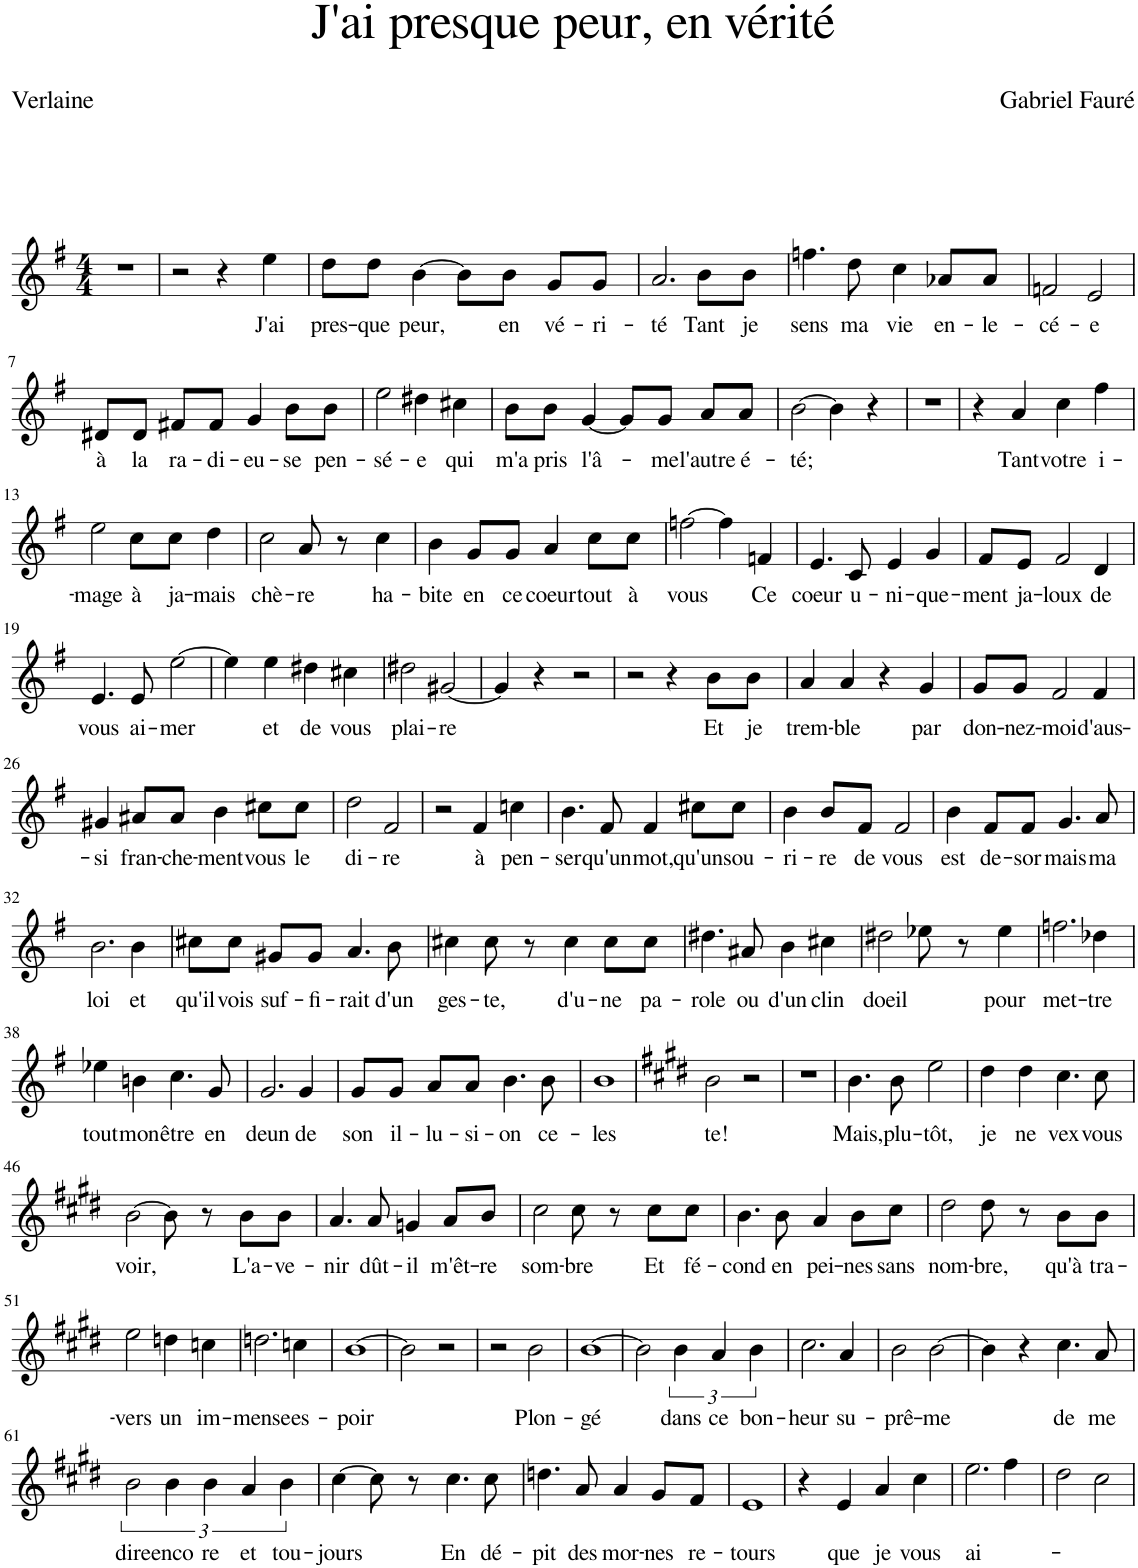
**kern	**text
*part1	*part1
*staff1	*staff1
*I"Piano	*
*I'Pno	*
*clefG2	*
*k[f#]	*
*M4/4	*
=1	=1
1r	.
=2	=2
2r	.
4r	.
!	!LO:LY:b
4ee\	J'ai
=3	=3
!	!LO:LY:b
8dd\L	pres-
!	!LO:LY:b
8dd\J	-que
!	!LO:LY:b
[4b\	peur,
8b\L]	.
!	!LO:LY:b
8b\J	en
!	!LO:LY:b
8g/L	vé-
!	!LO:LY:b
8g/J	-ri-
=4	=4
!	!LO:LY:b
2.a/	-té
!	!LO:LY:b
8b\L	Tant
!	!LO:LY:b
8b\J	je
=5	=5
!	!LO:LY:b
4.ffn\	sens
!	!LO:LY:b
8dd\	ma
!	!LO:LY:b
4cc\	vie
!	!LO:LY:b
8a-X/L	en-
!	!LO:LY:b
8a-/J	-le-
=6	=6
!	!LO:LY:b
2fn/	-cé-
!	!LO:LY:b
2e/	-e
!!LO:LB:g=z
=7	=7
!	!LO:LY:b
8d#X/L	à
!	!LO:LY:b
8d#/J	la
!	!LO:LY:b
8f#X/L	ra-
!	!LO:LY:b
8f#/J	-di-
!	!LO:LY:b
4g/	-eu-
!	!LO:LY:b
8b\L	-se
!	!LO:LY:b
8b\J	pen-
=8	=8
!	!LO:LY:b
2ee\	-sé-
!	!LO:LY:b
4dd#X\	-e
!	!LO:LY:b
4cc#X\	qui
=9	=9
!	!LO:LY:b
8b\L	m'a
!	!LO:LY:b
8b\J	pris
!	!LO:LY:b
[4g/	l'â-
8g/L]	.
!	!LO:LY:b
8g/J	-me
!	!LO:LY:b
8a/L	l'autre
!	!LO:LY:b
8a/J	é-
=10	=10
!	!LO:LY:b
[2b\	-té;
4b\]	.
4r	.
=11	=11
1r	.
=12	=12
4r	.
!	!LO:LY:b
4a/	Tant
!	!LO:LY:b
4cc\	votre
!	!LO:LY:b
4ff#\	i-
!!LO:LB:g=z
=13	=13
!	!LO:LY:b
2ee\	-mage
!	!LO:LY:b
8cc\L	à
!	!LO:LY:b
8cc\J	ja-
!	!LO:LY:b
4dd\	-mais
=14	=14
!	!LO:LY:b
2cc\	chè-
!	!LO:LY:b
8a/	-re
8r	.
!	!LO:LY:b
4cc\	ha-
=15	=15
!	!LO:LY:b
4b\	-bite
!	!LO:LY:b
8g/L	en
!	!LO:LY:b
8g/J	ce
!	!LO:LY:b
4a/	coeur
!	!LO:LY:b
8cc\L	tout
!	!LO:LY:b
8cc\J	à
=16	=16
!	!LO:LY:b
[2ffn\	vous
4ff\]	.
!	!LO:LY:b
4fn/	Ce
=17	=17
!	!LO:LY:b
4.e/	coeur
!	!LO:LY:b
8c/	u-
!	!LO:LY:b
4e/	-ni-
!	!LO:LY:b
4g/	-que-
=18	=18
!	!LO:LY:b
8f#/L	-ment
!	!LO:LY:b
8e/J	ja-
!	!LO:LY:b
2f#/	-loux
!	!LO:LY:b
4d/	de
!!LO:LB:g=z
=19	=19
!	!LO:LY:b
4.e/	vous
!	!LO:LY:b
8e/	ai-
!	!LO:LY:b
[2ee\	-mer
=20	=20
4ee\]	.
!	!LO:LY:b
4ee\	et
!	!LO:LY:b
4dd#X\	de
!	!LO:LY:b
4cc#X\	vous
=21	=21
!	!LO:LY:b
2dd#X\	plai-
!	!LO:LY:b
[2g#X/	-re
=22	=22
4g#/]	.
4r	.
2r	.
=23	=23
2r	.
4r	.
!	!LO:LY:b
8b\L	Et
!	!LO:LY:b
8b\J	je
=24	=24
!	!LO:LY:b
4a/	trem-
!	!LO:LY:b
4a/	-ble
4r	.
!	!LO:LY:b
4g/	par
=25	=25
!	!LO:LY:b
8g/L	don-
!	!LO:LY:b
8g/J	-nez-
!	!LO:LY:b
2f#/	-moi
!	!LO:LY:b
4f#/	d'aus-
!!LO:LB:g=z
=26	=26
!	!LO:LY:b
4g#X/	-si
!	!LO:LY:b
8a#X/L	fran-
!	!LO:LY:b
8a#/J	-che-
!	!LO:LY:b
4b\	-ment
!	!LO:LY:b
8cc#X\L	vous
!	!LO:LY:b
8cc#\J	le
=27	=27
!	!LO:LY:b
2dd\	di-
!	!LO:LY:b
2f#/	-re
=28	=28
2r	.
!	!LO:LY:b
4f#/	à
!	!LO:LY:b
4ccn\	pen-
=29	=29
!	!LO:LY:b
4.b\	-ser
!	!LO:LY:b
8f#/	qu'un
!	!LO:LY:b
4f#/	mot,
!	!LO:LY:b
8cc#X\L	qu'un
!	!LO:LY:b
8cc#\J	sou-
=30	=30
!	!LO:LY:b
4b\	-ri-
!	!LO:LY:b
8b/L	-re
!	!LO:LY:b
8f#/J	de
!	!LO:LY:b
2f#/	vous
=31	=31
!	!LO:LY:b
4b\	est
!	!LO:LY:b
8f#/L	de-
!	!LO:LY:b
8f#/J	-sor
!	!LO:LY:b
4.g/	mais
!	!LO:LY:b
8a/	ma
!!LO:LB:g=z
=32	=32
!	!LO:LY:b
2.b\	loi
!	!LO:LY:b
4b\	et
=33	=33
!	!LO:LY:b
8cc#X\L	qu'il
!	!LO:LY:b
8cc#\J	vois
!	!LO:LY:b
8g#X/L	suf-
!	!LO:LY:b
8g#/J	-fi-
!	!LO:LY:b
4.a/	-rait
!	!LO:LY:b
8b\	d'un
=34	=34
!	!LO:LY:b
4cc#X\	ges-
!	!LO:LY:b
8cc#\	-te,
8r	.
!	!LO:LY:b
4cc#\	d'u-
!	!LO:LY:b
8cc#\L	-ne
!	!LO:LY:b
8cc#\J	pa-
=35	=35
!	!LO:LY:b
4.dd#X\	-role
!	!LO:LY:b
8a#X/	ou
!	!LO:LY:b
4b\	d'un
!	!LO:LY:b
4cc#X\	clin
=36	=36
!	!LO:LY:b
2dd#X\	doeil
8ee-X\	.
8r	.
!	!LO:LY:b
4ee-\	pour
=37	=37
!	!LO:LY:b
2.ffn\	met-
!	!LO:LY:b
4dd-X\	-tre
!!LO:LB:g=z
=38	=38
!	!LO:LY:b
4ee-X\	tout
!	!LO:LY:b
4bn\	mon
!	!LO:LY:b
4.cc\	être
!	!LO:LY:b
8g/	en
=39	=39
!	!LO:LY:b
2.g/	deun
!	!LO:LY:b
4g/	de
=40	=40
!	!LO:LY:b
8g/L	son
!	!LO:LY:b
8g/J	il-
!	!LO:LY:b
8a/L	-lu-
!	!LO:LY:b
8a/J	-si-
!	!LO:LY:b
4.b\	-on
!	!LO:LY:b
8b\	ce-
=41	=41
!	!LO:LY:b
1b	-les
=42	=42
*k[f#c#g#d#]	*
!	!LO:LY:b
2b\	-te!
2r	.
=43	=43
1r	.
=44	=44
!	!LO:LY:b
4.b\	Mais,
!	!LO:LY:b
8b\	plu-
!	!LO:LY:b
2ee\	-tôt,
=45	=45
!	!LO:LY:b
4dd#\	je
!	!LO:LY:b
4dd#\	ne
!	!LO:LY:b
4.cc#\	vex
!	!LO:LY:b
8cc#\	vous
!!LO:LB:g=z
=46	=46
!	!LO:LY:b
[2b\	voir,
8b\]	.
8r	.
!	!LO:LY:b
8b\L	L'a-
!	!LO:LY:b
8b\J	-ve-
=47	=47
!	!LO:LY:b
4.a/	-nir
!	!LO:LY:b
8a/	dût-
!	!LO:LY:b
4gn/	-il
!	!LO:LY:b
8a/L	m'êt-
!	!LO:LY:b
8b/J	-re
=48	=48
!	!LO:LY:b
2cc#\	som-
!	!LO:LY:b
8cc#\	-bre
8r	.
!	!LO:LY:b
8cc#\L	Et
!	!LO:LY:b
8cc#\J	fé-
=49	=49
!	!LO:LY:b
4.b\	-cond
!	!LO:LY:b
8b\	en
!	!LO:LY:b
4a/	pei-
!	!LO:LY:b
8b\L	-nes
!	!LO:LY:b
8cc#\J	sans
=50	=50
!	!LO:LY:b
2dd#\	nom-
!	!LO:LY:b
8dd#\	-bre,
8r	.
!	!LO:LY:b
8b\L	qu'à
!	!LO:LY:b
8b\J	tra-
!!LO:LB:g=z
=51	=51
!	!LO:LY:b
2ee\	-vers
!	!LO:LY:b
4ddn\	un
!	!LO:LY:b
4ccn\	im-
=52	=52
!	!LO:LY:b
2.ddn\	-mense
!	!LO:LY:b
4ccn\	es-
=53	=53
!	!LO:LY:b
[1b	-poir
=54	=54
2b\]	.
2r	.
=55	=55
2r	.
!	!LO:LY:b
2b\	Plon-
=56	=56
!	!LO:LY:b
[1b	-gé
=57	=57
2b\]	.
!	!LO:LY:b
6b\	dans
!	!LO:LY:b
6a/	ce
!	!LO:LY:b
6b\	bon-
=58	=58
!	!LO:LY:b
2.cc#\	-heur
!	!LO:LY:b
4a/	su-
=59	=59
!	!LO:LY:b
2b\	-prê-
!	!LO:LY:b
[2b\	-me
=60	=60
4b\]	.
4r	.
!	!LO:LY:b
4.cc#\	de
!	!LO:LY:b
8a/	me
!!LO:LB:g=z
=61	=61
!	!LO:LY:b
3b\	dire
!	!LO:LY:b
6b\	enco
!	!LO:LY:b
6b\	-re
!	!LO:LY:b
6a/	et
!	!LO:LY:b
6b\	tou-
=62	=62
!	!LO:LY:b
[4cc#\	-jours
8cc#\]	.
8r	.
!	!LO:LY:b
4.cc#\	En
!	!LO:LY:b
8cc#\	dé-
=63	=63
!	!LO:LY:b
4.ddn\	-pit
!	!LO:LY:b
8a/	des
!	!LO:LY:b
4a/	mor-
!	!LO:LY:b
8g#/L	-nes
!	!LO:LY:b
8f#/J	re-
=64	=64
!	!LO:LY:b
1e	-tours
=65	=65
4r	.
!	!LO:LY:b
4e/	que
!	!LO:LY:b
4a/	je
!	!LO:LY:b
4cc#\	vous
=66	=66
!	!LO:LY:b
2.ee\	ai-
4ff#\	.
=67	=67
2dd#\	.
2cc#\	.
=	=
*-	*-
